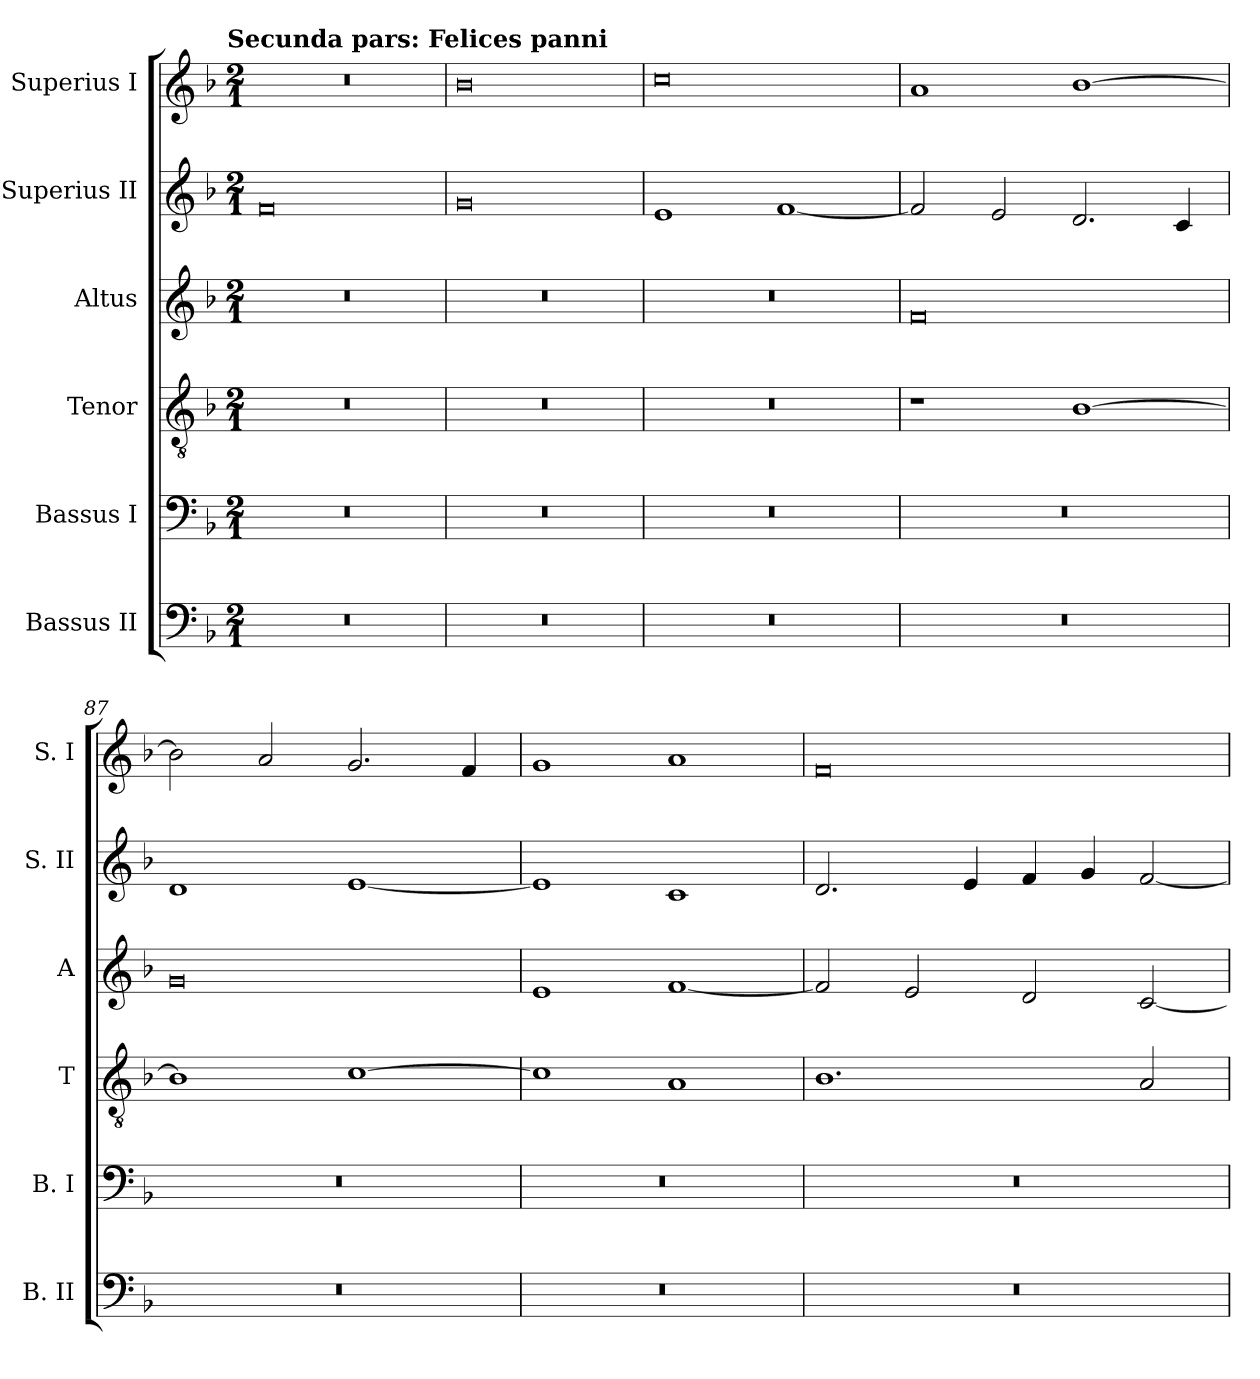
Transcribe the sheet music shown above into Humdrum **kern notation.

**kern	**kern	**kern	**kern	**kern	**kern
*part6	*part5	*part4	*part3	*part2	*part1
*staff6	*staff5	*staff4	*staff3	*staff2	*staff1
*I"Bassus II	*I"Bassus I	*I"Tenor	*I"Altus	*I"Superius II	*I"Superius I
*I'B. II	*I'B. I	*I'T	*I'A	*I'S. II	*I'S. I
*clefF4	*clefF4	*clefGv2	*clefG2	*clefG2	*clefG2
*k[b-]	*k[b-]	*k[b-]	*k[b-]	*k[b-]	*k[b-]
*F:	*F:	*F:	*F:	*F:	*F:
!!LO:TX:omd:t=Secunda pars&colon; Felices panni
*M2/1	*M2/1	*M2/1	*M2/1	*M2/1	*M2/1
=	=	=	=	=	=
0r	0r	0r	0r	0f	0r
=84	=84	=84	=84	=84	=84
0r	0r	0r	0r	0g	0b-
=85	=85	=85	=85	=85	=85
0r	0r	0r	0r	1e	0cc
.	.	.	.	[1f	.
=86	=86	=86	=86	=86	=86
0r	0r	1r	0f	2f]	1a
.	.	.	.	2e	.
.	.	[1B-	.	2.d	[1b-
.	.	.	.	4c	.
=87	=87	=87	=87	=87	=87
0r	0r	1B-]	0g	1d	2b-]
.	.	.	.	.	2a
.	.	[1c	.	[1e	2.g
.	.	.	.	.	4f
=88	=88	=88	=88	=88	=88
0r	0r	1c]	1e	1e]	1g
.	.	1A	[1f	1c	1a
=89	=89	=89	=89	=89	=89
0r	0r	1.B-	2f]	2.d	0f
.	.	.	2e	.	.
.	.	.	.	4e	.
.	.	.	2d	4f	.
.	.	.	.	4g	.
.	.	2A	[2c	[2f	.
=	=	=	=	=	=
*-	*-	*-	*-	*-	*-
